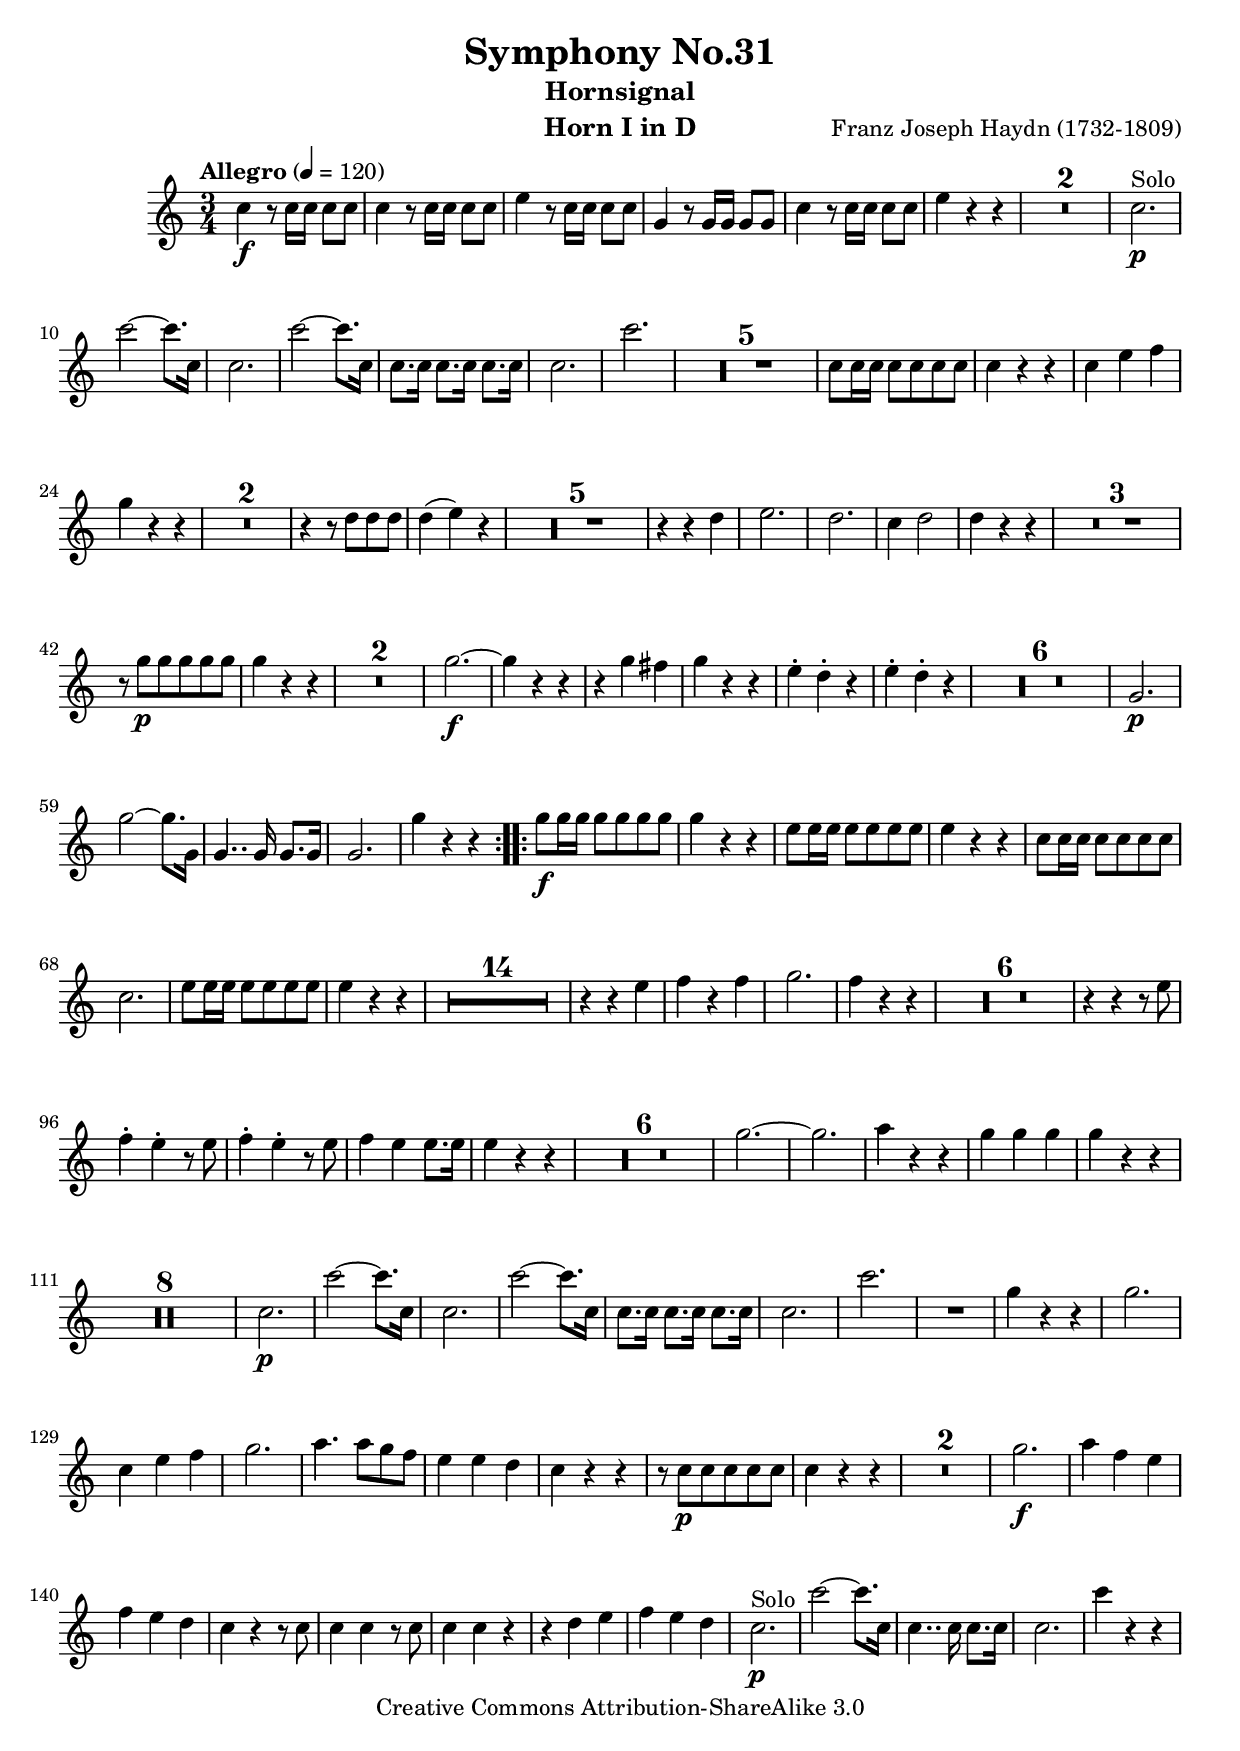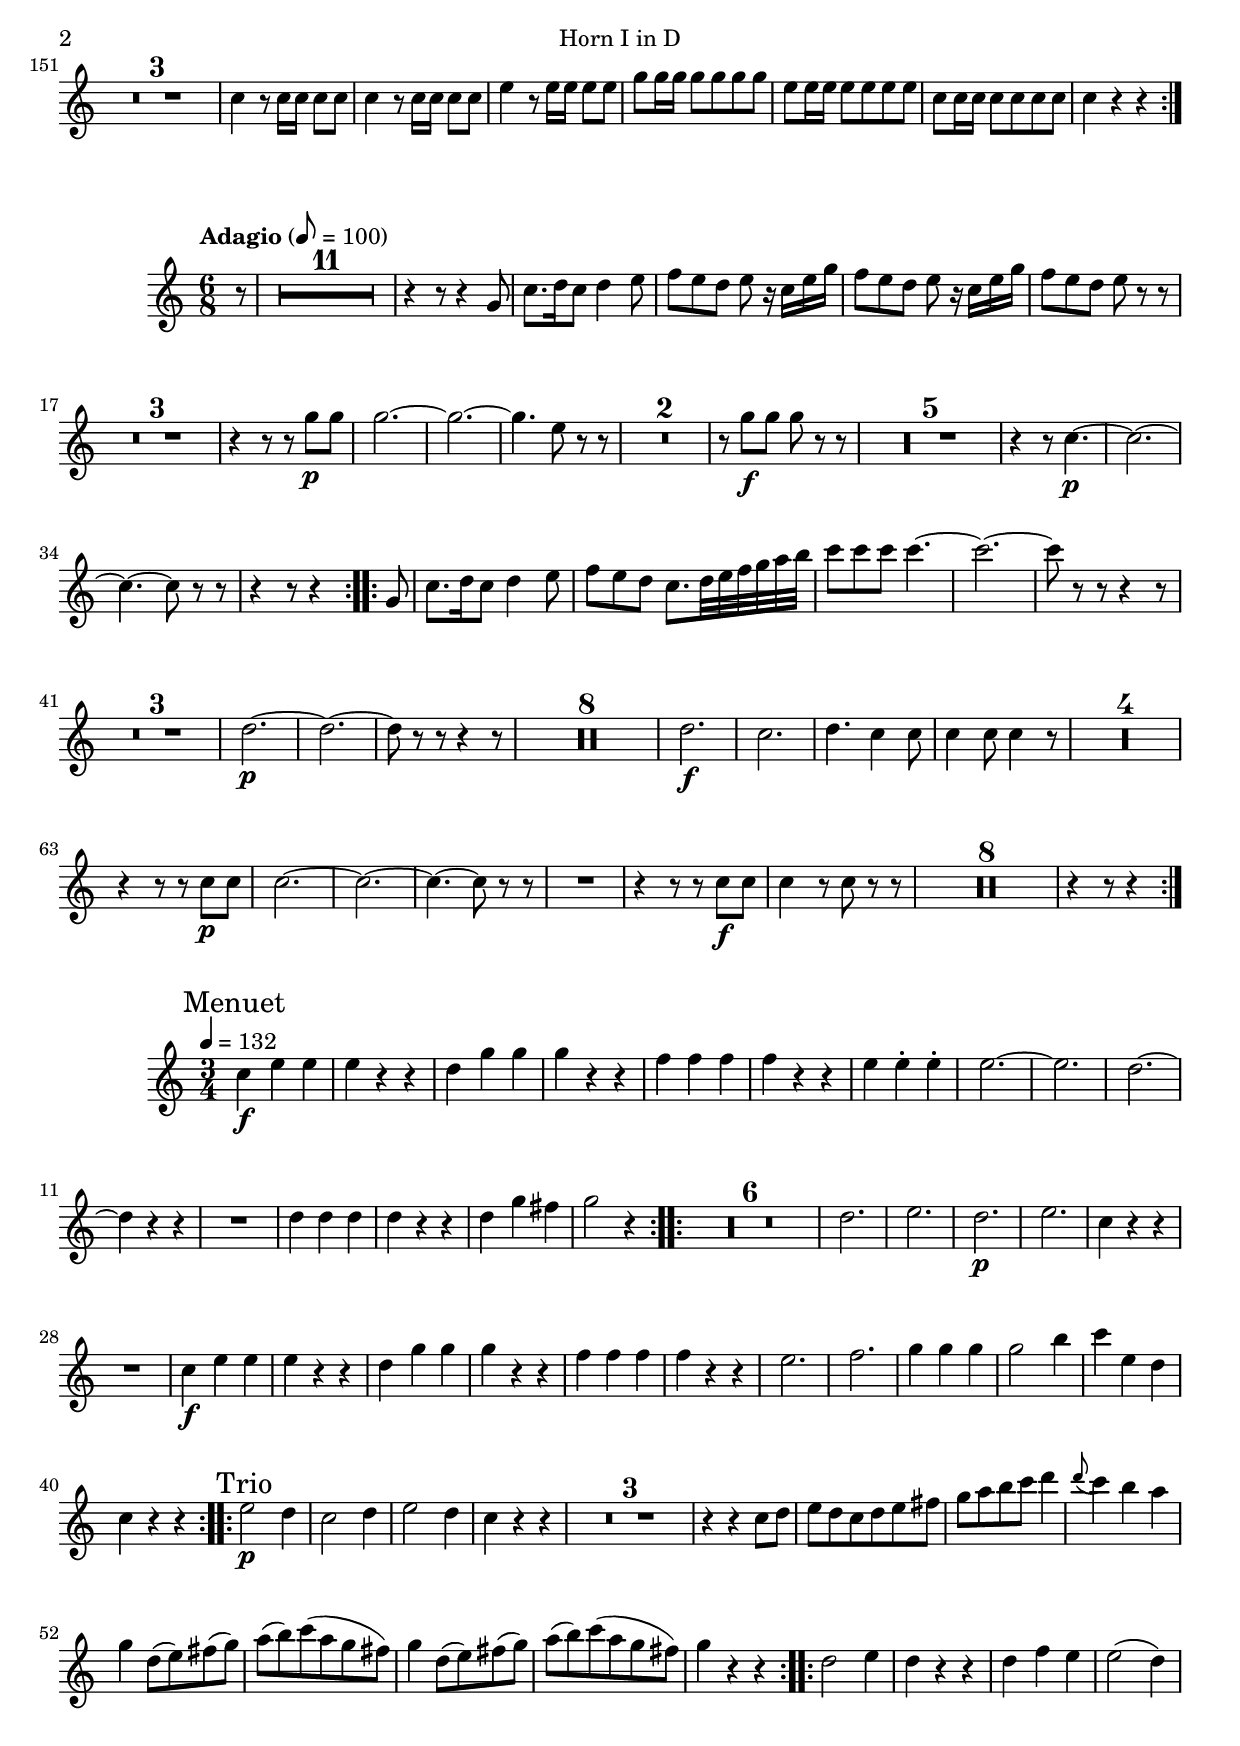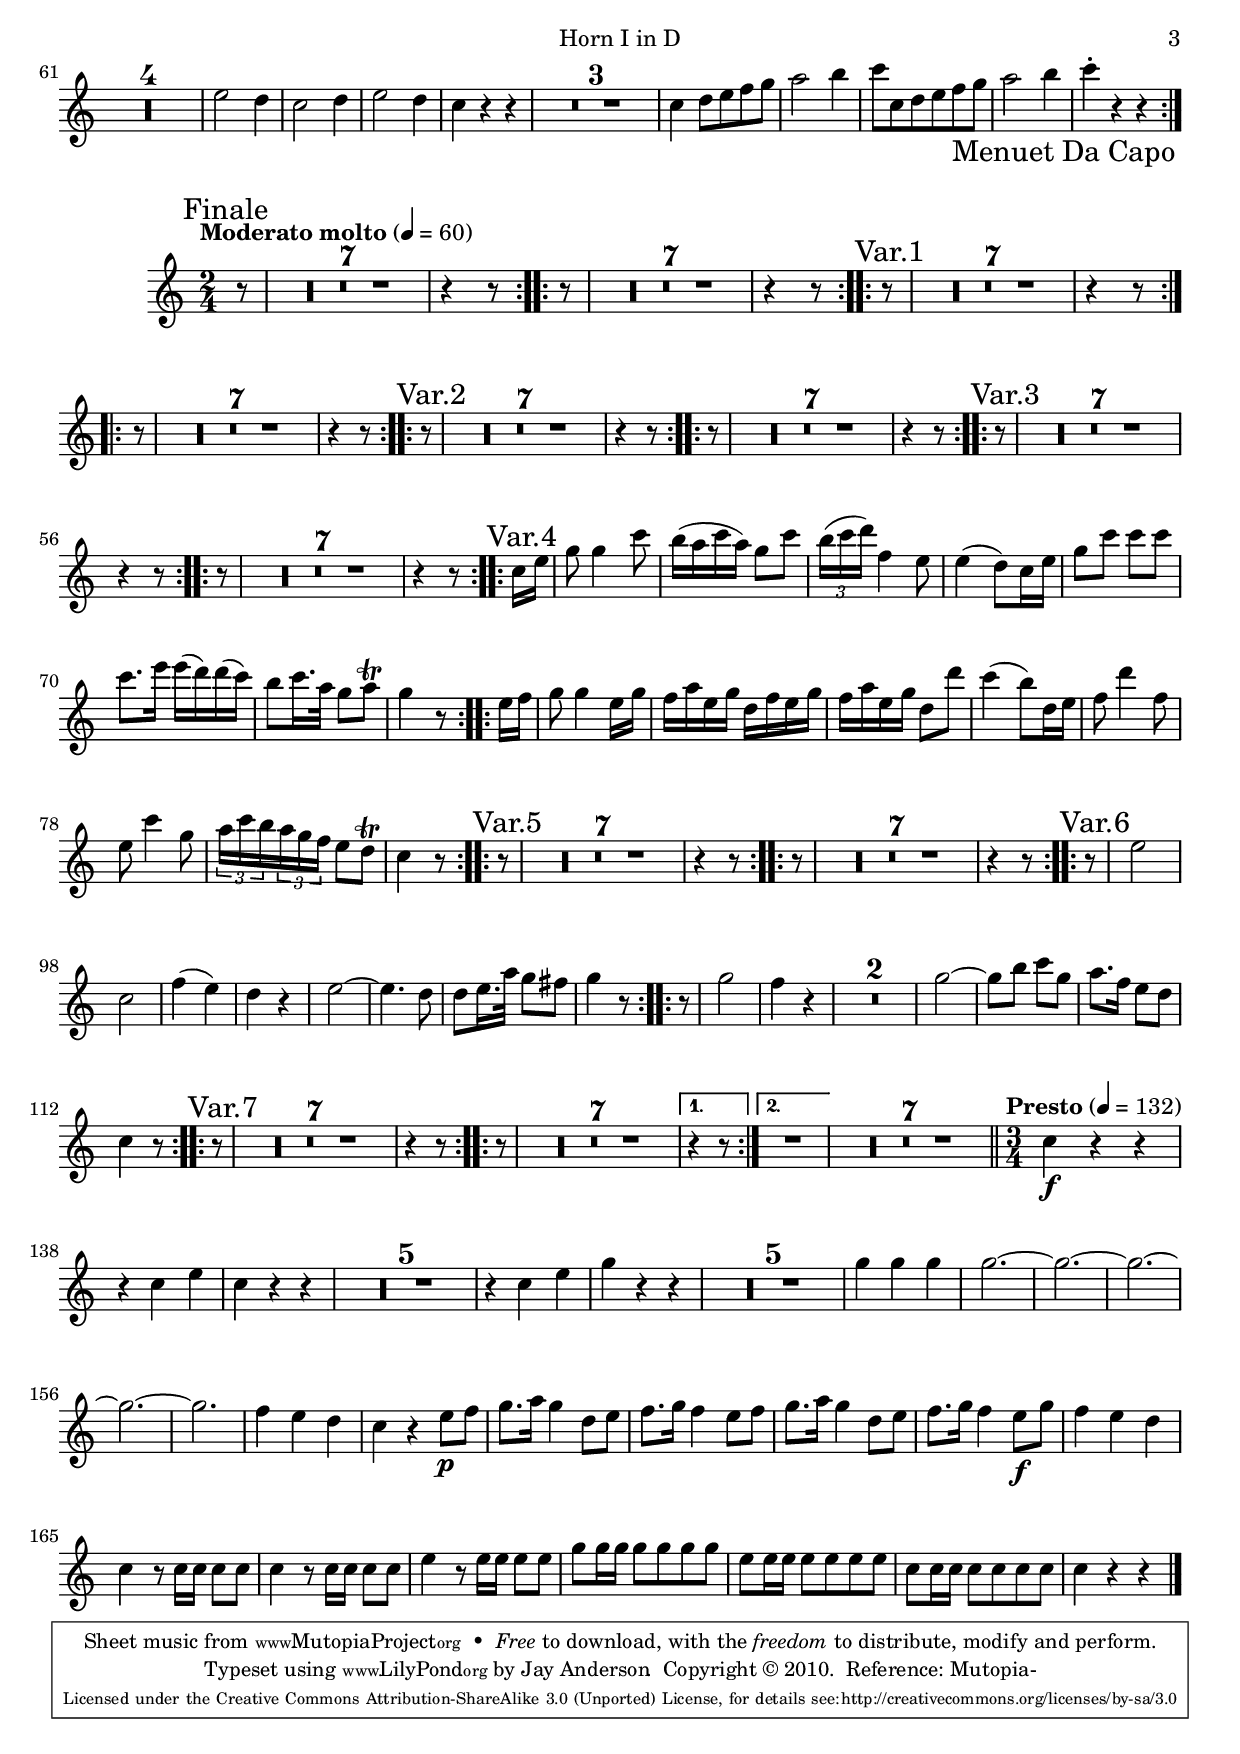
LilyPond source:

\version "2.13.34"

\include "defs.ily"
\version "2.13.34"

\include "defs.ily"

hornOneMvtI = \relative c''
{
  \transposition d
  \repeat volta 2
  {
    c4\f r8 c16 c c8 c |
    c4 r8 c16 c c8 c |
    e4 r8 c16 c c8 c |
    g4 r8 g16 g g8 g |
    c4 r8 c16 c c8 c |
    e4 r r |
    R2.*2 |
    c2.\p^\solo |
    c'2~ c8. c,16 |
    c2. |
    c'2~ c8. c,16 |
    \repeat unfold 3 {c8. c16} |
    c2. |
    c' |
    R2.*5 |
    c,8 c16 c c8 c c c |
    c4 r r |
    c4 e f |
    g r r |
    R2.*2 |
    r4 r8 d d d |
    d4( e) r |
    R2.*5 |
    r4 r d |
    e2. |
    d |
    c4 d2 |
    d4 r r |
    R2.*3 |
    r8 g\p g g g g |
    g4 r r |
    R2.*2 |
    g2.~\f |
    g4 r r |
    r g fis |
    g r r |
    e-. d-. r |
    e-. d-. r |
    R2.*6 |
    g,2.\p |
    g'2~ g8. g,16 |
    g4.. g16 g8. g16 |
    g2. |
    g'4 r r |
  }
  \repeat volta 2
  {
    g8\f g16 g g8 g g g |
    g4 r r |
    e8 e16 e e8 e e e |
    e4 r r |
    c8 c16 c c8 c c c |
    c2. |
    e8 e16 e e8 e e e |
    e4 r r |
    R2.*14 |
    r4 r e |
    f r f |
    g2. |
    f4 r r |
    R2.*6 |
    r4 r r8 e |
    f4-. e-. r8 e |
    f4-. e-. r8 e |
    f4 e e8. e16 |
    e4 r r |
    R2.*6 |
    g2.~ |
    g |
    a4 r r |
    g g g |
    g r r |
    R2.*8 |
    c,2.\p |
    c'2~ c8. c,16 |
    c2. |
    c'2~ c8. c,16 |
    \repeat unfold 3 {c8. c16} |
    c2. |
    c' |
    R2. |
    g4 r r |
    g2. |
    c,4 e f |
    g2. |
    a4. a8 g f |
    e4 e d |
    c r r |
    r8 c\p c c c c |
    c4 r r |
    R2.*2 |
    g'2.\f |
    a4 f e |
    f e d |
    c r r8 c |
    c4 c r8 c |
    c4 c r |
    r d e |
    f e d |
    c2.\p^\solo |
    c'2~ c8. c,16 |
    c4.. c16 c8. c16 |
    c2. |
    c'4 r r |
    R2.*3 |
    c,4 r8 c16 c c8 c |
    c4 r8 c16 c c8 c |
    e4 r8 e16 e e8 e |
    g8 g16 g g8 g g g |
    e8 e16 e e8 e e e |
    c8 c16 c c8 c c c |
    c4 r r |
  }
}

hornOneMvtII = \relative c''
{
  \transposition d
  \repeat volta 2
  {
    r8 |
    R2.*11 |
    r4 r8 r4 g8 |
    c8. d16 c8 d4 e8 |
    \repeat unfold 2 {f e d e r16 c e g |}
    f8 e d e r r |
    R2.*3 |
    r4 r8 r g\p g |
    g2.~ |
    g~ |
    g4. e8 r r |
    R2.*2 |
    r8 g\f g g r r |
    R2.*5 |
    r4 r8 c,4.~\p |
    c2.~ |
    c4.~ c8 r r |
    r4 r8 r4
  }
  \repeat volta 2
  {
    g8 |
    c8. d16 c8 d4 e8 |
    f e d c8. d32 e f g a b |
    c8 c c c4.~ |
    c2.~ |
    c8 r r r4 r8 |
    R2.*3 |
    d,2.~\p |
    d~ |
    d8 r r r4 r8 |
    R2.*8 |
    d2.\f |
    c |
    d4. c4 c8 |
    c4 c8 c4 r8 |
    R2.*4 |
    r4 r8 r c\p c |
    c2.~ |
    c~ |
    c4.~ c8 r r |
    R2. |
    r4 r8 r c\f c |
    c4 r8 c r r |
    R2.*8 |
    r4 r8 r4
  }
}

hornOneMvtIII = \relative c''
{
  \transposition d
  \repeat volta 2
  {
    c4\f e e |
    e r r |
    d g g |
    g r r |
    f f f |
    f r r |
    e e-. e-. |
    e2.~ |
    e |
    d~ |
    d4 r r |
    R2. |
    d4 d d |
    d r r |
    d g fis |
    g2 r4 |
  }
  \repeat volta 2
  {
    R2.*6 |
    d2. |
    e |
    d\p |
    e |
    c4 r r |
    R2. |
    c4\f e e |
    e r r |
    d g g |
    g r r |
    f f f |
    f r r |
    e2. |
    f |
    g4 g g |
    g2 b4 |
    c e, d |
    c r r |
  }
  \repeat volta 2
  {
    e2\p d4 |
    c2 d4 |
    e2 d4 |
    c4 r r |
    R2.*3 |
    r4 r c8 d |
    e d c d e fis |
    g a b c d4 |
    \appoggiatura d8 c4 b a |
    \repeat unfold 2
    {
      g d8( e) fis( g) |
      a( b) c( a g fis) |
    }
    g4 r r |
  }
  \repeat volta 2
  {
    d2 e4 |
    d4 r r |
    d f e |
    e2( d4) |
    R2.*4 |
    e2 d4 |
    c2 d4 |
    e2 d4 |
    c4 r r |
    R2.*3 |
    c4 d8 e f g |
    a2 b4 |
    c8 c, d e f g |
    a2 b4 |
    c-. r r |
  }
}

hornOneMvtIV = \relative c''
{
  \transposition d
  %Intro, Var.1-3
  \repeat unfold 4
  {
    \repeat volta 2
    {
      r8 |
      R2*7 |
      r4 r8
    }
    \repeat volta 2
    {
      r8 |
      R2*7 |
      r4 r8
    }
  }
  %Var.4
  \repeat volta 2
  {
    c16 e |
    g8 g4 c8 |
    b16( a c a) g8 c |
    \times 2/3 {b16( c d)} f,4 e8 |
    e4( d8) c16 e |
    g8 c c c |
    c8. e16 e( d) d( c) |
    b8 c16. a32 g8 a\trill |
    g4 r8
  }
  \repeat volta 2
  {
    e16 f |
    g8 g4 e16 g |
    f a e g d f e g |
    f a e g d8 d' |
    c4( b8) d,16 e |
    f8 d'4 f,8 |
    e c'4 g8 |
    \times 2/3 {a16 c b} \times 2/3 {a g f} e8 d\trill |
    c4 r8
  }
  %Var.5
  \repeat volta 2
  {
    r8 |
    R2*7 |
    r4 r8
  }
  \repeat volta 2
  {
    r8 |
    R2*7 |
    r4 r8
  }
  %Var.6
  \repeat volta 2
  {
    r8 |
    e2 |
    c |
    f4( e) |
    d r |
    e2~ |
    e4. d8 |
    d e16. a32 g8 fis |
    g4 r8
  }
  \repeat volta 2
  {
    r8 |
    g2 |
    f4 r |
    R2*2 |
    g2~ |
    g8 b c g |
    a8. f16 e8 d |
    c4 r8
  }
  %Var.7
  \repeat volta 2
  {
    r8 |
    R2*7 |
    r4 r8
  }
  \repeat volta 2
  {
    r8 |
    R2*7 |
  }
  \alternative
  {
    {r4 r8}
    {R2 |}
  }
  R2*7 |

  %Presto
  %3/4
  c4\f r r |
  r c e |
  c r r |
  R2.*5 |
  r4 c e |
  g r r |
  R2.*5 |
  g4 g g |
  \repeat unfold 4 {g2.~ |}
  g2. |
  f4 e d |
  c4 r e8\p f |
  g8. a16 g4 d8 e |
  f8. g16 f4 e8 f |
  g8. a16 g4 d8 e |
  f8. g16 f4 e8\f g |
  f4 e d |
  c4 r8 c16 c c8 c |
  c4 r8 c16 c c8 c |
  e4 r8 e16 e e8 e |
  g8 g16 g g8 g g g |
  e8 e16 e e8 e e e |
  c8 c16 c c8 c c c |
  c4 r r |
}

instrument = "Horn I in D"
\include "header.ily"

\score { \new Staff { << \hornOneMvtI \outlineMvtI >> } }
\score { \new Staff { << \hornOneMvtII \outlineMvtII >> } }
\score { \new Staff { << \hornOneMvtIII \outlineMvtIII >> } }
\score { \new Staff { << \hornOneMvtIV \outlineMvtIV >> } }
